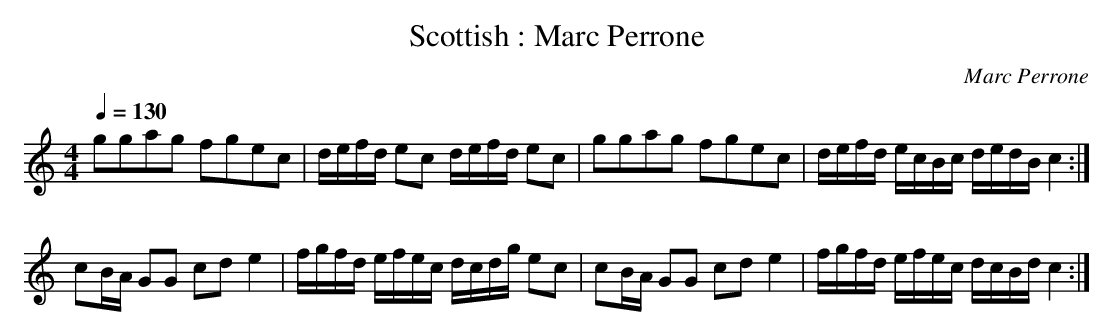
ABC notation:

X:1
T:Scottish : Marc Perrone
C:Marc Perrone
M:4/4
L:1/8
K:C
Q:1/4=130
ggag fgec | d/2e/2f/2d/2 ec d/2e/2f/2d/2 ec |\
ggag fgec | d/2e/2f/2d/2 e/2c/2B/2c/2  d/2e/2d/2B/2 c2 :|
cB/2A/2 GG cd e2 | f/2g/2f/2d/2 e/2f/2e/2c/2  d/2c/2d/2g/2  ec |\
cB/2A/2 GG cd e2 | f/2g/2f/2d/2 e/2f/2e/2c/2  d/2c/2B/2d/2 c2 :|
